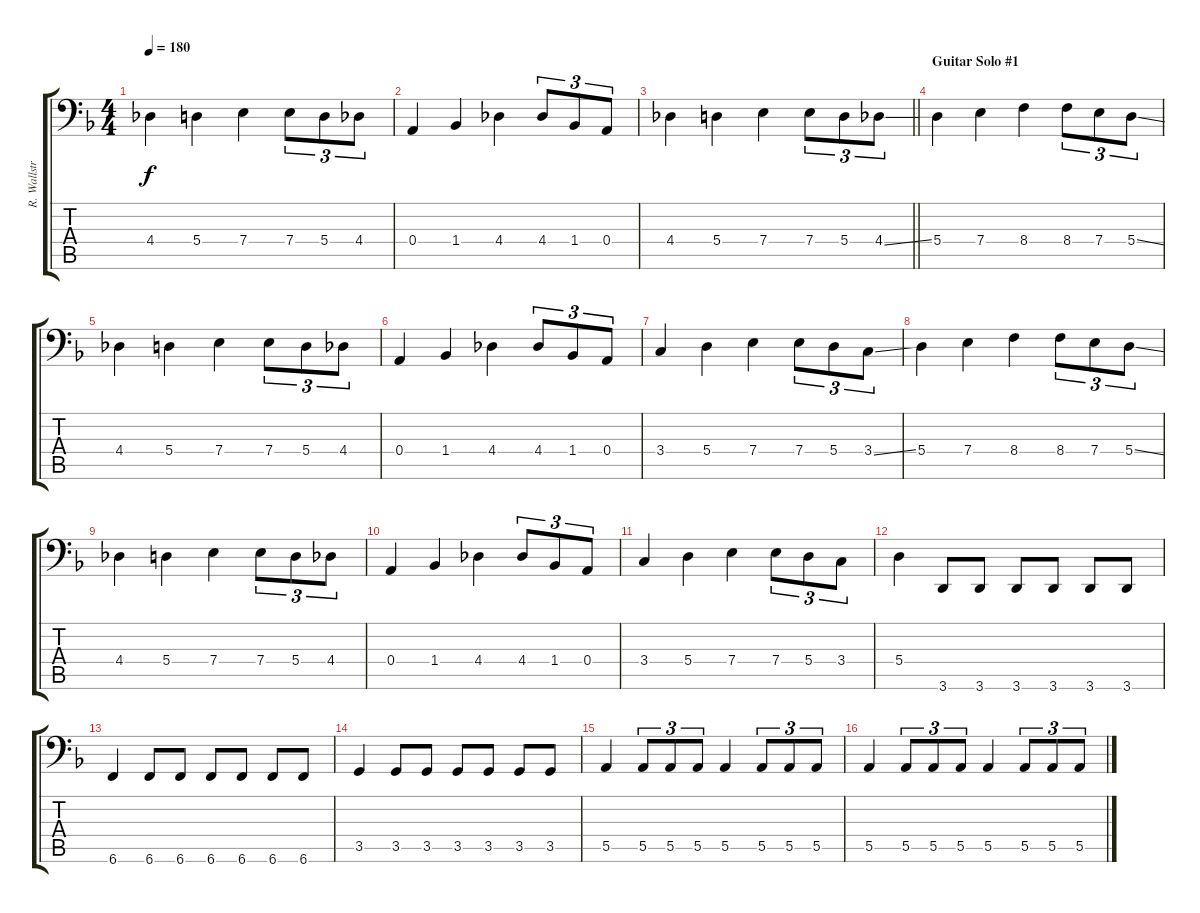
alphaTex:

\track ("R. Wallström (Bass)" "R. Wallstr") {instrument electricbassfinger}
\staff {score tabs}
\tuning (C3 G2 D2 A1 E1 B0) {hide}
\ts (4 4)
\tempo 180
\clef f4
\ks dminor
4.4.4{dy f} 5.4.4 7.4.4 7.4.8{tu (3 2)} 5.4.8{tu (3 2)} 4.4.8{tu (3 2)} |
0.4.4 1.4.4 4.4.4 4.4.8{tu (3 2)} 1.4.8{tu (3 2)} 0.4.8{tu (3 2)} |
\barLineRight lightlight
4.4.4 5.4.4 7.4.4 7.4.8{tu (3 2)} 5.4.8{tu (3 2)} 4.4{ss}.8{tu (3 2)} |
\section ("" "Guitar Solo #1")
5.4.4 7.4.4 8.4.4 8.4.8{tu (3 2)} 7.4.8{tu (3 2)} 5.4{ss}.8{tu (3 2)} |
4.4.4 5.4.4 7.4.4 7.4.8{tu (3 2)} 5.4.8{tu (3 2)} 4.4.8{tu (3 2)} |
0.4.4 1.4.4 4.4.4 4.4.8{tu (3 2)} 1.4.8{tu (3 2)} 0.4.8{tu (3 2)} |
3.4.4 5.4.4 7.4.4 7.4.8{tu (3 2)} 5.4.8{tu (3 2)} 3.4{ss}.8{tu (3 2)} |
5.4.4 7.4.4 8.4.4 8.4.8{tu (3 2)} 7.4.8{tu (3 2)} 5.4{ss}.8{tu (3 2)} |
4.4.4 5.4.4 7.4.4 7.4.8{tu (3 2)} 5.4.8{tu (3 2)} 4.4.8{tu (3 2)} |
0.4.4 1.4.4 4.4.4 4.4.8{tu (3 2)} 1.4.8{tu (3 2)} 0.4.8{tu (3 2)} |
3.4.4 5.4.4 7.4.4 7.4.8{tu (3 2)} 5.4.8{tu (3 2)} 3.4.8{tu (3 2)} |
5.4.4 3.6.8 3.6.8 3.6.8 3.6.8 3.6.8 3.6.8 |
6.6.4 6.6.8 6.6.8 6.6.8 6.6.8 6.6.8 6.6.8 |
3.5.4 3.5.8 3.5.8 3.5.8 3.5.8 3.5.8 3.5.8 |
5.5.4 5.5.8{tu (3 2)} 5.5.8{tu (3 2)} 5.5.8{tu (3 2)} 5.5.4 5.5.8{tu (3 2)} 5.5.8{tu (3 2)} 5.5.8{tu (3 2)} |
5.5.4 5.5.8{tu (3 2)} 5.5.8{tu (3 2)} 5.5.8{tu (3 2)} 5.5.4 5.5.8{tu (3 2)} 5.5.8{tu (3 2)} 5.5.8{tu (3 2)}
